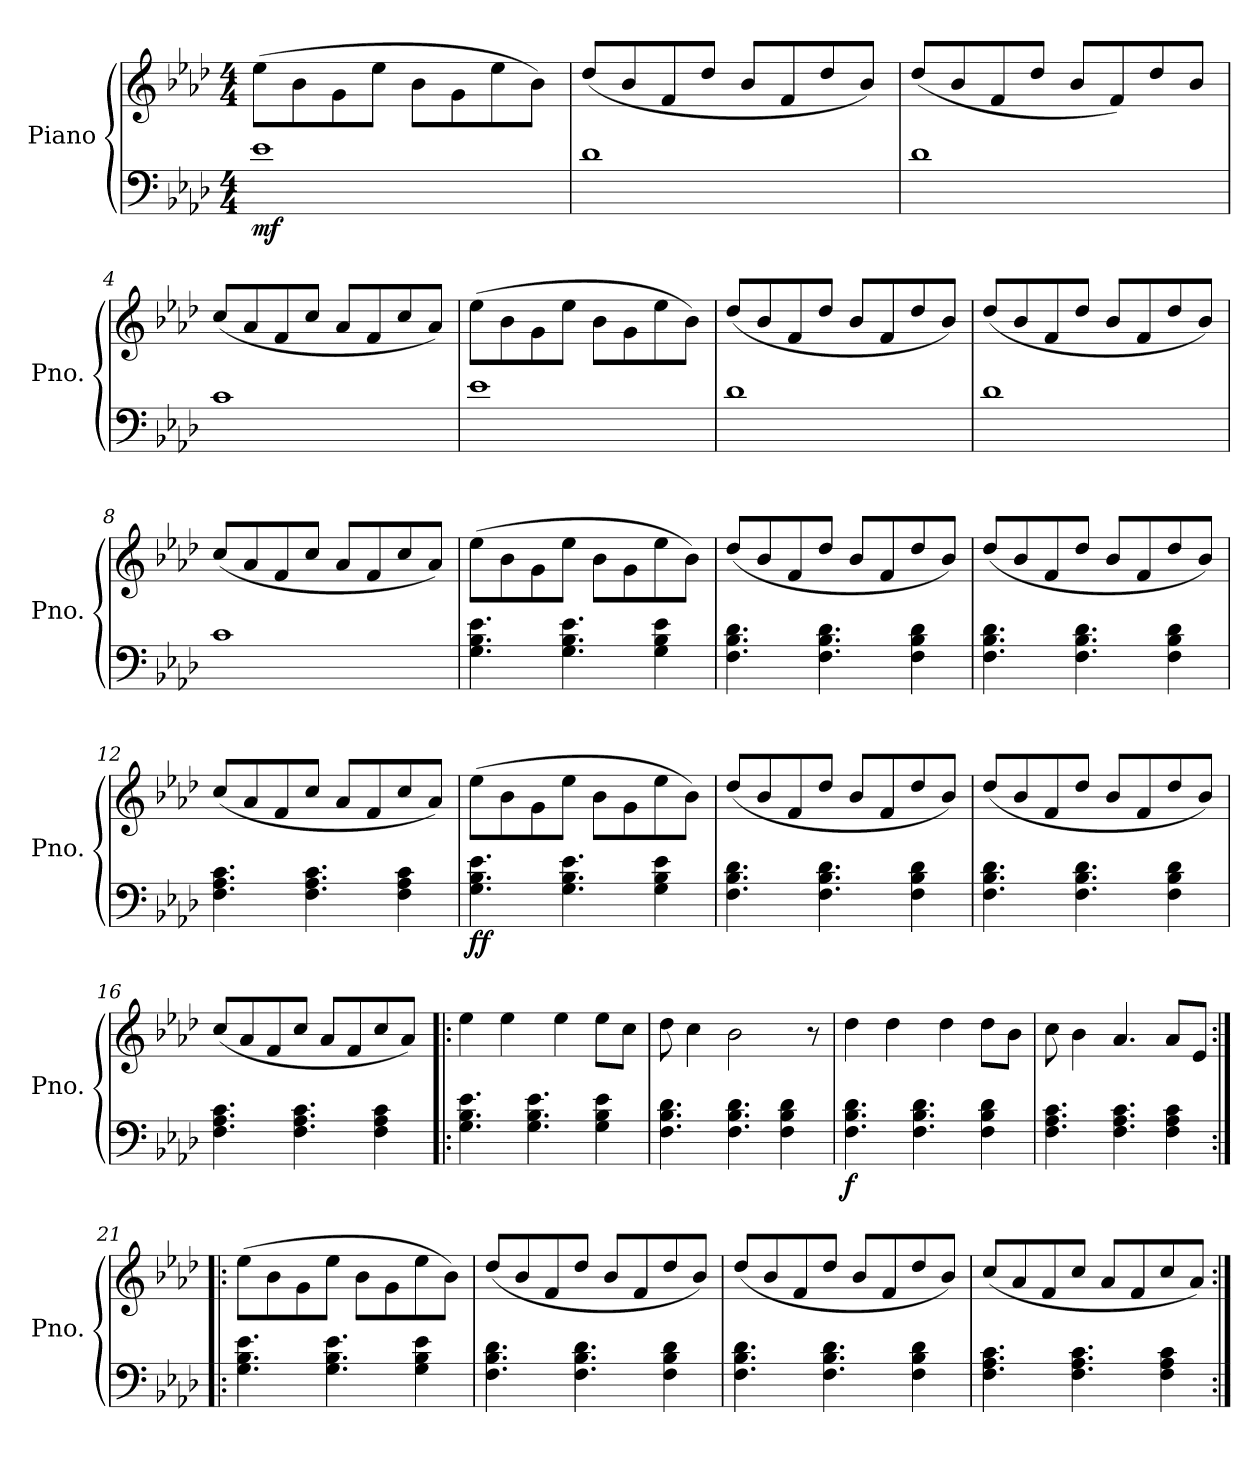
**kern	**kern	**dynam
*part1	*part1	*part1
*staff2	*staff1	*staff1/2
*I"Piano	*	*
*I'Pno.	*	*
*clefF4	*clefG2	*
*k[b-e-a-d-]	*k[b-e-a-d-]	*
*M4/4	*M4/4	*
*MM120	*MM120	*
=1	=1	=1
!	!	!LO:DY:b=2
(1e-	(8ee-\L	mf
.	8b-\	.
.	8g\	.
.	8ee-\J	.
.	8b-\L	.
.	8g\	.
.	8ee-\	.
.	8b-\J)	.
=2	=2	=2
1d-	(8dd-/L	.
.	8b-/	.
.	8f/	.
.	8dd-/J	.
.	8b-/L	.
.	8f/	.
.	8dd-/	.
.	8b-/J)	.
=3	=3	=3
1d-	(8dd-/L	.
.	8b-/	.
.	8f/	.
.	8dd-/J	.
.	8b-/L	.
.	8f/)	.
.	8dd-/	.
.	8b-/J)	.
=4	=4	=4
1c	(8cc/L	.
.	8a-/	.
.	8f/	.
.	8cc/J	.
.	8a-/L	.
.	8f/	.
.	8cc/	.
.	8a-/J)	.
=5	=5	=5
1e-	(8ee-\L	.
.	8b-\	.
.	8g\	.
.	8ee-\J	.
.	8b-\L	.
.	8g\	.
.	8ee-\	.
.	8b-\J)	.
!!LO:LB:g=z
=6	=6	=6
1d-	(8dd-/L	.
.	8b-/	.
.	8f/	.
.	8dd-/J	.
.	8b-/L	.
.	8f/	.
.	8dd-/	.
.	8b-/J)	.
=7	=7	=7
1d-	(8dd-/L	.
.	8b-/	.
.	8f/	.
.	8dd-/J	.
.	8b-/L	.
.	8f/	.
.	8dd-/	.
.	8b-/J)	.
=8	=8	=8
1c	(8cc/L	.
.	8a-/	.
.	8f/	.
.	8cc/J	.
.	8a-/L	.
.	8f/	.
.	8cc/	.
.	8a-/J)	.
=9	=9	=9
4.G\ 4.B-\ 4.e-\	(8ee-\L	.
.	8b-\	.
.	8g\	.
4.G\ 4.B-\ 4.e-\	8ee-\J	.
.	8b-\L	.
.	8g\	.
4G\ 4B-\ 4e-\	8ee-\	.
.	8b-\J)	.
=10	=10	=10
4.F\ 4.B-\ 4.d-\	(8dd-/L	.
.	8b-/	.
.	8f/	.
4.F\ 4.B-\ 4.d-\	8dd-/J	.
.	8b-/L	.
.	8f/	.
4F\ 4B-\ 4d-\	8dd-/	.
.	8b-/J)	.
!!LO:LB:g=z
=11	=11	=11
4.F\ 4.B-\ 4.d-\	(8dd-/L	.
.	8b-/	.
.	8f/	.
4.F\ 4.B-\ 4.d-\	8dd-/J	.
.	8b-/L	.
.	8f/	.
4F\ 4B-\ 4d-\	8dd-/	.
.	8b-/J)	.
=12	=12	=12
4.F\ 4.A-\ 4.c\	(8cc/L	.
.	8a-/	.
.	8f/	.
4.F\ 4.A-\ 4.c\	8cc/J	.
.	8a-/L	.
.	8f/	.
4F\ 4A-\ 4c\	8cc/	.
.	8a-/J)	.
=13	=13	=13
!	!	!LO:DY:b=2
4.G\ 4.B-\ 4.e-\	(8ee-\L	ff
.	8b-\	.
.	8g\	.
4.G\ 4.B-\ 4.e-\	8ee-\J	.
.	8b-\L	.
.	8g\	.
4G\ 4B-\ 4e-\	8ee-\	.
.	8b-\J)	.
=14	=14	=14
4.F\ 4.B-\ 4.d-\	(8dd-/L	.
.	8b-/	.
.	8f/	.
4.F\ 4.B-\ 4.d-\	8dd-/J	.
.	8b-/L	.
.	8f/	.
4F\ 4B-\ 4d-\	8dd-/	.
.	8b-/J)	.
=15	=15	=15
4.F\ 4.B-\ 4.d-\	(8dd-/L	.
.	8b-/	.
.	8f/	.
4.F\ 4.B-\ 4.d-\	8dd-/J	.
.	8b-/L	.
.	8f/	.
4F\ 4B-\ 4d-\	8dd-/	.
.	8b-/J)	.
!!LO:LB:g=z
=16	=16	=16
4.F\ 4.A-\ 4.c\	(8cc/L	.
.	8a-/	.
.	8f/	.
4.F\ 4.A-\ 4.c\	8cc/J	.
.	8a-/L	.
.	8f/	.
4F\ 4A-\ 4c\	8cc/	.
.	8a-/J)	.
=17!|:	=17!|:	=17!|:
4.G\ 4.B-\ 4.e-\	4ee-\	.
.	4ee-\	.
4.G\ 4.B-\ 4.e-\	.	.
.	4ee-\	.
4G\ 4B-\ 4e-\	8ee-\L	.
.	8cc\J	.
=18	=18	=18
4.F\ 4.B-\ 4.d-\	8dd-\	.
.	4cc\	.
4.F\ 4.B-\ 4.d-\	2b-\	.
4F\ 4B-\ 4d-\	.	.
.	8r	.
=19	=19	=19
!	!	!LO:DY:b=2
4.F\ 4.B-\ 4.d-\	4dd-\	f
.	4dd-\	.
4.F\ 4.B-\ 4.d-\	.	.
.	4dd-\	.
4F\ 4B-\ 4d-\	8dd-\L	.
.	8b-\J	.
=20	=20	=20
4.F\ 4.A-\ 4.c\	8cc\	.
.	4b-\	.
4.F\ 4.A-\ 4.c\	4.a-/	.
4F\ 4A-\ 4c\	8a-/L	.
.	8e-/J	.
=21:|!|:	=21:|!|:	=21:|!|:
4.G\ 4.B-\ 4.e-\	(8ee-\L	.
.	8b-\	.
.	8g\	.
4.G\ 4.B-\ 4.e-\	8ee-\J	.
.	8b-\L	.
.	8g\	.
4G\ 4B-\ 4e-\	8ee-\	.
.	8b-\J)	.
!!LO:LB:g=z
=22	=22	=22
4.F\ 4.B-\ 4.d-\	(8dd-/L	.
.	8b-/	.
.	8f/	.
4.F\ 4.B-\ 4.d-\	8dd-/J	.
.	8b-/L	.
.	8f/	.
4F\ 4B-\ 4d-\	8dd-/	.
.	8b-/J)	.
=23	=23	=23
4.F\ 4.B-\ 4.d-\	(8dd-/L	.
.	8b-/	.
.	8f/	.
4.F\ 4.B-\ 4.d-\	8dd-/J	.
.	8b-/L	.
.	8f/	.
4F\ 4B-\ 4d-\	8dd-/	.
.	8b-/J)	.
=24	=24	=24
4.F\ 4.A-\ 4.c\	(8cc/L	.
.	8a-/	.
.	8f/	.
4.F\ 4.A-\ 4.c\	8cc/J	.
.	8a-/L	.
.	8f/	.
4F\ 4A-\ 4c\	8cc/	.
.	8a-/J)	.
=:|!	=:|!	=:|!
*-	*-	*-
